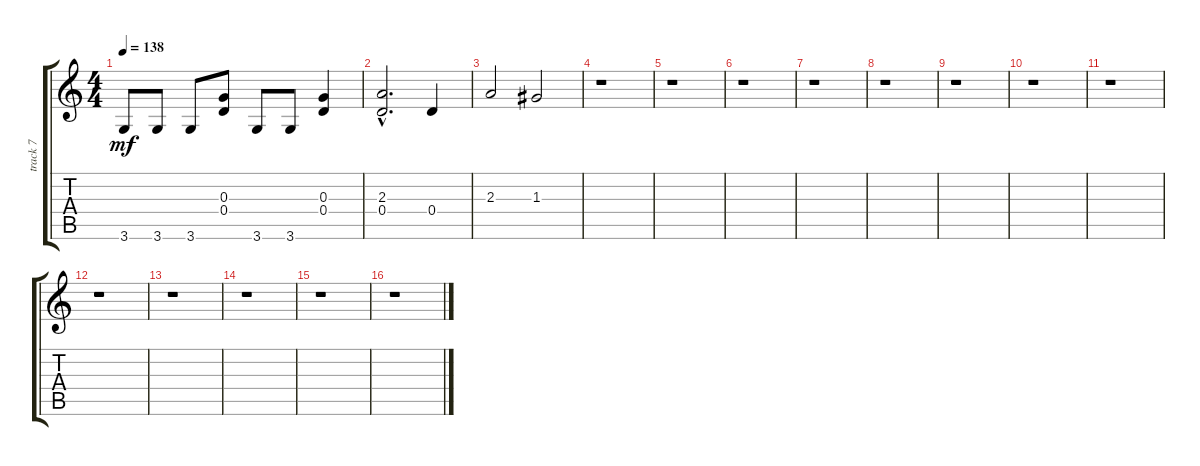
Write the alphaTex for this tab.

\track ("track 7 " "track 7 ") {instrument overdrivenguitar}
\staff {score tabs}
\tuning (E4 B3 G3 D3 A2 E2) {hide}
\ts (4 4)
\tempo 138
\clef g2
\ks c
3.6.8{dy mf} 3.6.8 3.6.8 (0.3 0.4).8 3.6.8 3.6.8 (0.3 0.4).4 |
(2.3{hac} 0.4{hac}).2{d} 0.4.4 |
2.3.2 1.3.2 |
r.1 |
r.1 |
r.1 |
r.1 |
r.1 |
r.1 |
r.1 |
r.1 |
r.1 |
r.1 |
r.1 |
r.1 |
r.1
